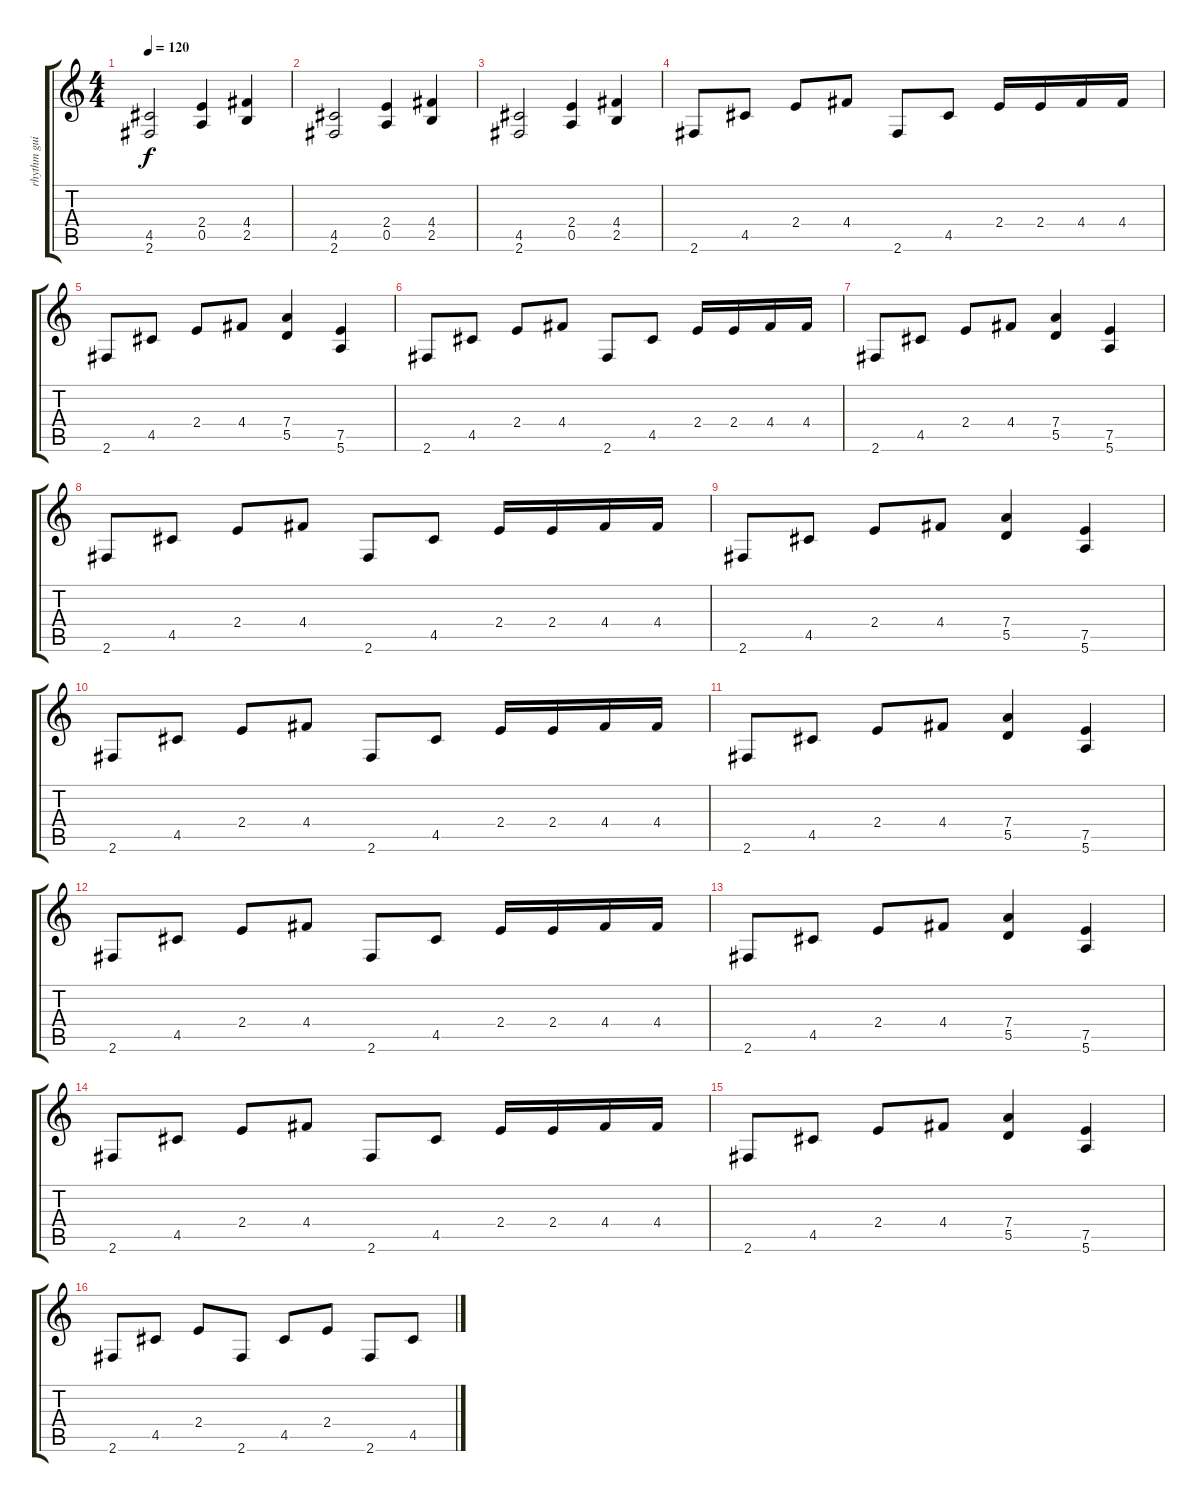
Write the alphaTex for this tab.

\track ("rhythm guitar" "rhythm gui") {instrument distortionguitar}
\staff {score tabs}
\tuning (E4 B3 G3 D3 A2 E2) {hide}
\ts (4 4)
\tempo 120
\clef g2
\ks c
(4.5 2.6).2{dy f} (2.4 0.5).4 (4.4 2.5).4 |
(4.5 2.6).2 (2.4 0.5).4 (4.4 2.5).4 |
(4.5 2.6).2 (2.4 0.5).4 (4.4 2.5).4 |
2.6.8 4.5.8 2.4.8 4.4.8 2.6.8 4.5.8 2.4.16 2.4.16 4.4.16 4.4.16 |
2.6.8 4.5.8 2.4.8 4.4.8 (7.4 5.5).4 (7.5 5.6).4 |
2.6.8 4.5.8 2.4.8 4.4.8 2.6.8 4.5.8 2.4.16 2.4.16 4.4.16 4.4.16 |
2.6.8 4.5.8 2.4.8 4.4.8 (7.4 5.5).4 (7.5 5.6).4 |
2.6.8 4.5.8 2.4.8 4.4.8 2.6.8 4.5.8 2.4.16 2.4.16 4.4.16 4.4.16 |
2.6.8 4.5.8 2.4.8 4.4.8 (7.4 5.5).4 (7.5 5.6).4 |
2.6.8 4.5.8 2.4.8 4.4.8 2.6.8 4.5.8 2.4.16 2.4.16 4.4.16 4.4.16 |
2.6.8 4.5.8 2.4.8 4.4.8 (7.4 5.5).4 (7.5 5.6).4 |
2.6.8 4.5.8 2.4.8 4.4.8 2.6.8 4.5.8 2.4.16 2.4.16 4.4.16 4.4.16 |
2.6.8 4.5.8 2.4.8 4.4.8 (7.4 5.5).4 (7.5 5.6).4 |
2.6.8 4.5.8 2.4.8 4.4.8 2.6.8 4.5.8 2.4.16 2.4.16 4.4.16 4.4.16 |
2.6.8 4.5.8 2.4.8 4.4.8 (7.4 5.5).4 (7.5 5.6).4 |
2.6.8 4.5.8 2.4.8 2.6.8 4.5.8 2.4.8 2.6.8 4.5.8
